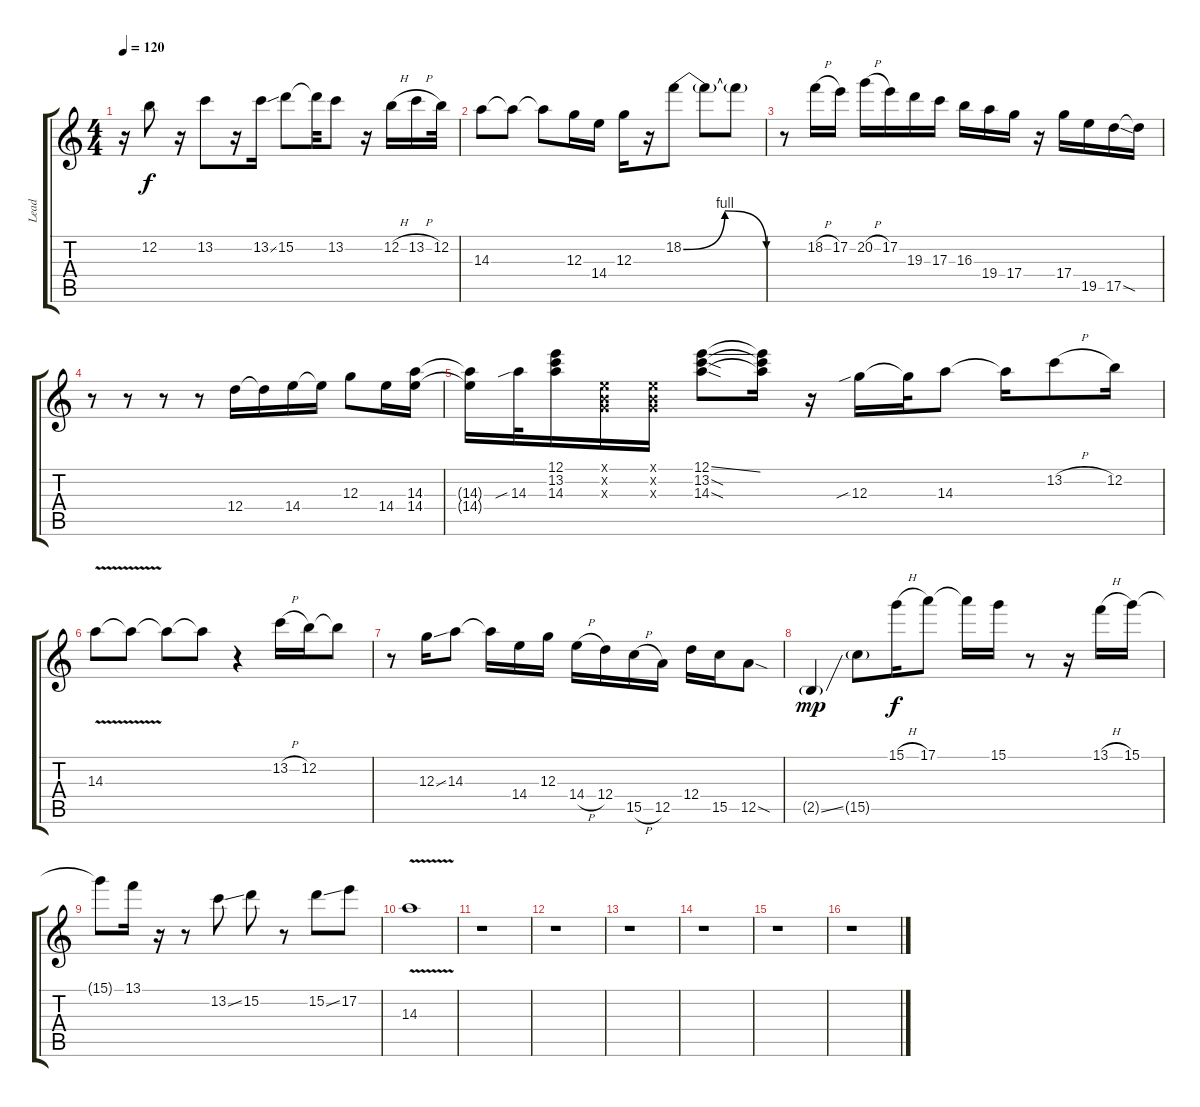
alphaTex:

\track ("Lead" "Lead") {instrument distortionguitar}
\staff {score tabs}
\tuning (E4 B3 G3 D3 A2 E2) {hide}
\ts (4 4)
\tempo 120
\clef g2
\ks c
r.16{dy f} 12.2.8 r.16 13.2.8 r.16 13.2{ss}.16 15.2.8 15.2{t}.32 13.2.8 r.16 12.2{h}.16 13.2{h}.16 12.2.32 |
14.3.8 14.3{t}.8 14.3{t}.8 12.3.16 14.4.16 12.3.16 r.16 18.2{be (bendrelease 0 0 30 4 45 4 60 0)}.8 18.2{t}.8 18.2{t}.8 |
r.8 18.2{h}.16 17.2.16 20.2{h}.16 17.2.16 19.3.16 17.3.16 16.3.16 19.4.16 17.4.16 r.16 17.4.16 19.5.16 17.5{sod}.16 17.5{t}.16 |
r.8 r.8 r.8 r.8 12.4.16 12.4{t}.16 14.4.16 14.4{t}.16 12.3.8 14.4.16 (14.3 14.4).16 |
(14.3{t} 14.4{t}).16 14.3{sib}.32 (12.1 13.2 14.3).16 (0.1{x} 0.2{x} 0.3{x}).16 (0.1{x} 0.2{x} 0.3{x}).16 (12.1{ss} 13.2{sod} 14.3{sod}).8 (12.1{t} 13.2{t} 14.3{t}).16 r.16 12.3{sib}.16 12.3{t}.32 14.3.8 14.3{t}.16 13.2{h}.8 12.2.16 |
14.3{v}.8 14.3{t}.8 14.3{t}.8 14.3{t}.8 r.4 13.2{h}.16 12.2.16 12.2{t}.8 |
r.8 12.3{ss}.16 14.3.8 14.3{t}.16 14.4.16 12.3.16 14.4{h}.16 12.4.16 15.5{h}.16 12.5.16 12.4.16 15.5.16 12.5{sod}.8 |
2.5{ss g}.4{dy mp} 15.5{g}.8 15.1{h}.16{dy f} 17.1.8 17.1{t}.16 15.1.16 r.8 r.16 13.1{h}.16 15.1.16 |
15.1{t}.8 13.1.16 r.16 r.8 13.2{ss}.8 15.2.8 r.8 15.2{ss}.8 17.2.8 |
14.3{v}.1 |
r.1 |
r.1 |
r.1 |
r.1 |
r.1 |
r.1
